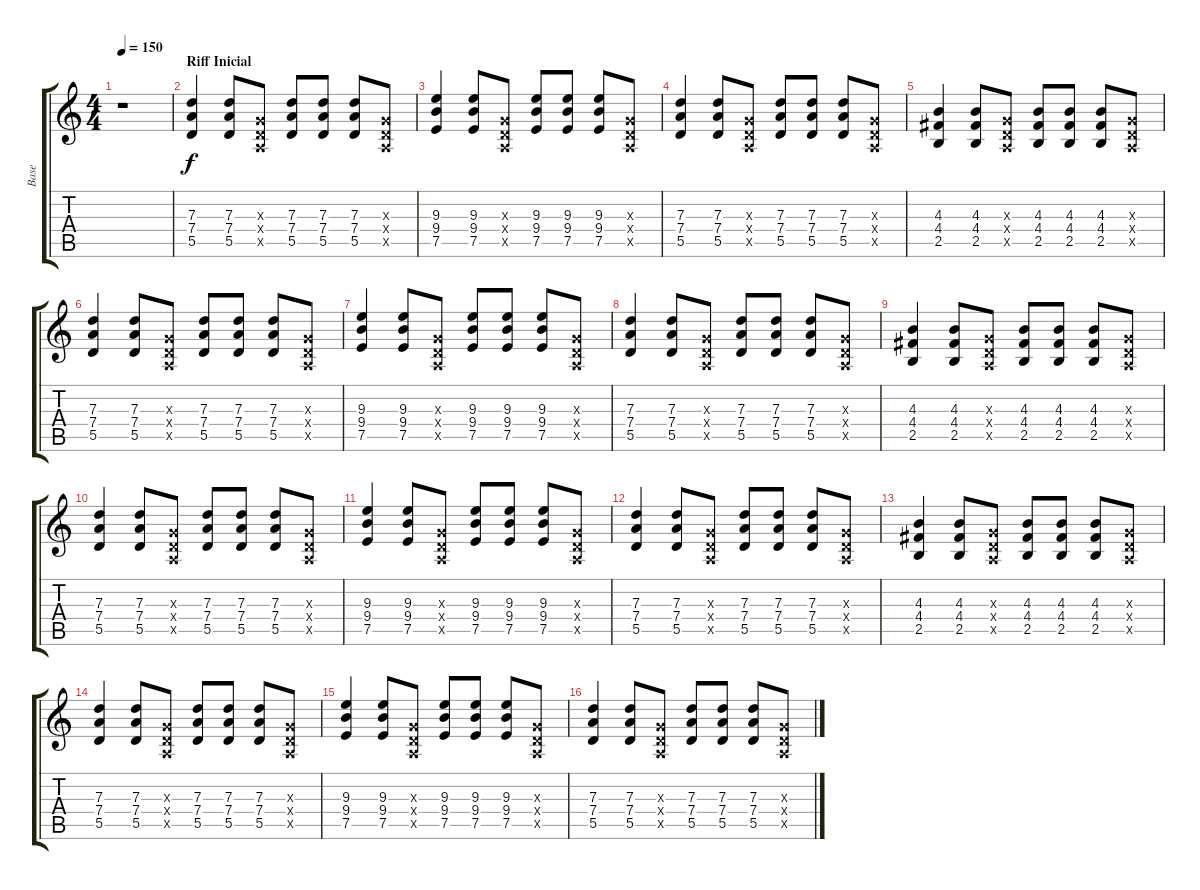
\track ("Base" "Base") {instrument distortionguitar}
\staff {score tabs}
\tuning (E4 B3 G3 D3 A2 E2) {hide}
\ts (4 4)
\tempo 150
\clef g2
\ks c
r.1{dy f instrument distortionguitar} |
\section ("" "Riff Inicial")
(7.3 7.4 5.5).4 (7.3 7.4 5.5).8 (0.3{x} 0.4{x} 0.5{x}).8 (7.3 7.4 5.5).8 (7.3 7.4 5.5).8 (7.3 7.4 5.5).8 (0.3{x} 0.4{x} 0.5{x}).8 |
(9.3 9.4 7.5).4 (9.3 9.4 7.5).8 (0.3{x} 0.4{x} 0.5{x}).8 (9.3 9.4 7.5).8 (9.3 9.4 7.5).8 (9.3 9.4 7.5).8 (0.3{x} 0.4{x} 0.5{x}).8 |
(7.3 7.4 5.5).4 (7.3 7.4 5.5).8 (0.3{x} 0.4{x} 0.5{x}).8 (7.3 7.4 5.5).8 (7.3 7.4 5.5).8 (7.3 7.4 5.5).8 (0.3{x} 0.4{x} 0.5{x}).8 |
(4.3 4.4 2.5).4 (4.3 4.4 2.5).8 (0.3{x} 0.4{x} 0.5{x}).8 (4.3 4.4 2.5).8 (4.3 4.4 2.5).8 (4.3 4.4 2.5).8 (0.3{x} 0.4{x} 0.5{x}).8 |
(7.3 7.4 5.5).4 (7.3 7.4 5.5).8 (0.3{x} 0.4{x} 0.5{x}).8 (7.3 7.4 5.5).8 (7.3 7.4 5.5).8 (7.3 7.4 5.5).8 (0.3{x} 0.4{x} 0.5{x}).8 |
(9.3 9.4 7.5).4 (9.3 9.4 7.5).8 (0.3{x} 0.4{x} 0.5{x}).8 (9.3 9.4 7.5).8 (9.3 9.4 7.5).8 (9.3 9.4 7.5).8 (0.3{x} 0.4{x} 0.5{x}).8 |
(7.3 7.4 5.5).4 (7.3 7.4 5.5).8 (0.3{x} 0.4{x} 0.5{x}).8 (7.3 7.4 5.5).8 (7.3 7.4 5.5).8 (7.3 7.4 5.5).8 (0.3{x} 0.4{x} 0.5{x}).8 |
(4.3 4.4 2.5).4 (4.3 4.4 2.5).8 (0.3{x} 0.4{x} 0.5{x}).8 (4.3 4.4 2.5).8 (4.3 4.4 2.5).8 (4.3 4.4 2.5).8 (0.3{x} 0.4{x} 0.5{x}).8 |
(7.3 7.4 5.5).4 (7.3 7.4 5.5).8 (0.3{x} 0.4{x} 0.5{x}).8 (7.3 7.4 5.5).8 (7.3 7.4 5.5).8 (7.3 7.4 5.5).8 (0.3{x} 0.4{x} 0.5{x}).8 |
(9.3 9.4 7.5).4 (9.3 9.4 7.5).8 (0.3{x} 0.4{x} 0.5{x}).8 (9.3 9.4 7.5).8 (9.3 9.4 7.5).8 (9.3 9.4 7.5).8 (0.3{x} 0.4{x} 0.5{x}).8 |
(7.3 7.4 5.5).4 (7.3 7.4 5.5).8 (0.3{x} 0.4{x} 0.5{x}).8 (7.3 7.4 5.5).8 (7.3 7.4 5.5).8 (7.3 7.4 5.5).8 (0.3{x} 0.4{x} 0.5{x}).8 |
(4.3 4.4 2.5).4 (4.3 4.4 2.5).8 (0.3{x} 0.4{x} 0.5{x}).8 (4.3 4.4 2.5).8 (4.3 4.4 2.5).8 (4.3 4.4 2.5).8 (0.3{x} 0.4{x} 0.5{x}).8 |
(7.3 7.4 5.5).4 (7.3 7.4 5.5).8 (0.3{x} 0.4{x} 0.5{x}).8 (7.3 7.4 5.5).8 (7.3 7.4 5.5).8 (7.3 7.4 5.5).8 (0.3{x} 0.4{x} 0.5{x}).8 |
(9.3 9.4 7.5).4 (9.3 9.4 7.5).8 (0.3{x} 0.4{x} 0.5{x}).8 (9.3 9.4 7.5).8 (9.3 9.4 7.5).8 (9.3 9.4 7.5).8 (0.3{x} 0.4{x} 0.5{x}).8 |
(7.3 7.4 5.5).4 (7.3 7.4 5.5).8 (0.3{x} 0.4{x} 0.5{x}).8 (7.3 7.4 5.5).8 (7.3 7.4 5.5).8 (7.3 7.4 5.5).8 (0.3{x} 0.4{x} 0.5{x}).8
